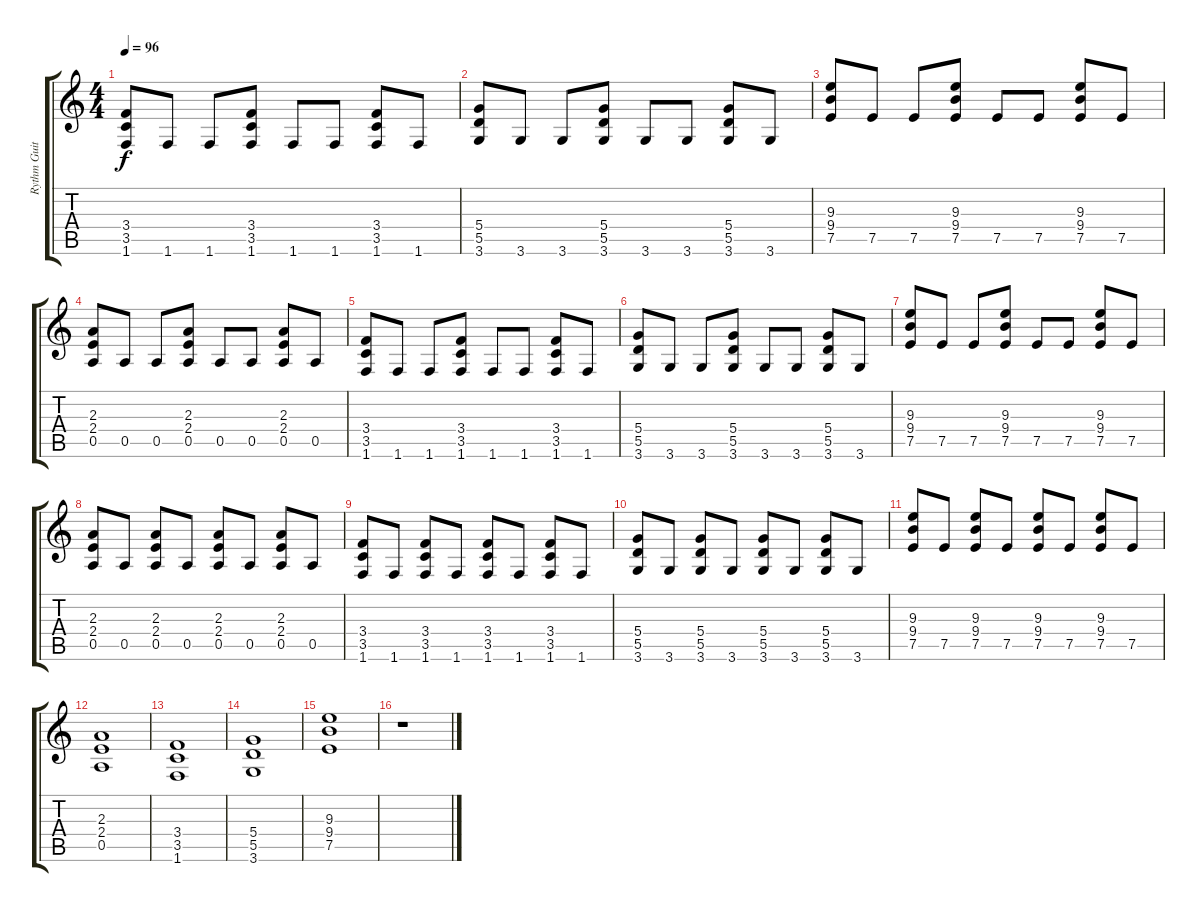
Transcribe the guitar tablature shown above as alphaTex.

\track ("Rythm Guitar" "Rythm Guit") {instrument distortionguitar}
\staff {score tabs}
\tuning (E4 B3 G3 D3 A2 E2) {hide}
\ts (4 4)
\tempo 96
\clef g2
\ks c
(3.4 3.5 1.6).8{dy f} 1.6.8 1.6.8 (3.4 3.5 1.6).8 1.6.8 1.6.8 (3.4 3.5 1.6).8 1.6.8 |
(5.4 5.5 3.6).8 3.6.8 3.6.8 (5.4 5.5 3.6).8 3.6.8 3.6.8 (5.4 5.5 3.6).8 3.6.8 |
(9.3 9.4 7.5).8 7.5.8 7.5.8 (9.3 9.4 7.5).8 7.5.8 7.5.8 (9.3 9.4 7.5).8 7.5.8 |
(2.3 2.4 0.5).8 0.5.8 0.5.8 (2.3 2.4 0.5).8 0.5.8 0.5.8 (2.3 2.4 0.5).8 0.5.8 |
(3.4 3.5 1.6).8 1.6.8 1.6.8 (3.4 3.5 1.6).8 1.6.8 1.6.8 (3.4 3.5 1.6).8 1.6.8 |
(5.4 5.5 3.6).8 3.6.8 3.6.8 (5.4 5.5 3.6).8 3.6.8 3.6.8 (5.4 5.5 3.6).8 3.6.8 |
(9.3 9.4 7.5).8 7.5.8 7.5.8 (9.3 9.4 7.5).8 7.5.8 7.5.8 (9.3 9.4 7.5).8 7.5.8 |
(2.3 2.4 0.5).8 0.5.8 (2.3 2.4 0.5).8 0.5.8 (2.3 2.4 0.5).8 0.5.8 (2.3 2.4 0.5).8 0.5.8 |
(3.4 3.5 1.6).8 1.6.8 (3.4 3.5 1.6).8 1.6.8 (3.4 3.5 1.6).8 1.6.8 (3.4 3.5 1.6).8 1.6.8 |
(5.4 5.5 3.6).8 3.6.8 (5.4 5.5 3.6).8 3.6.8 (5.4 5.5 3.6).8 3.6.8 (5.4 5.5 3.6).8 3.6.8 |
(9.3 9.4 7.5).8 7.5.8 (9.3 9.4 7.5).8 7.5.8 (9.3 9.4 7.5).8 7.5.8 (9.3 9.4 7.5).8 7.5.8 |
(2.3 2.4 0.5).1 |
(3.4 3.5 1.6).1 |
(5.4 5.5 3.6).1 |
(9.3 9.4 7.5).1 |
r.1
